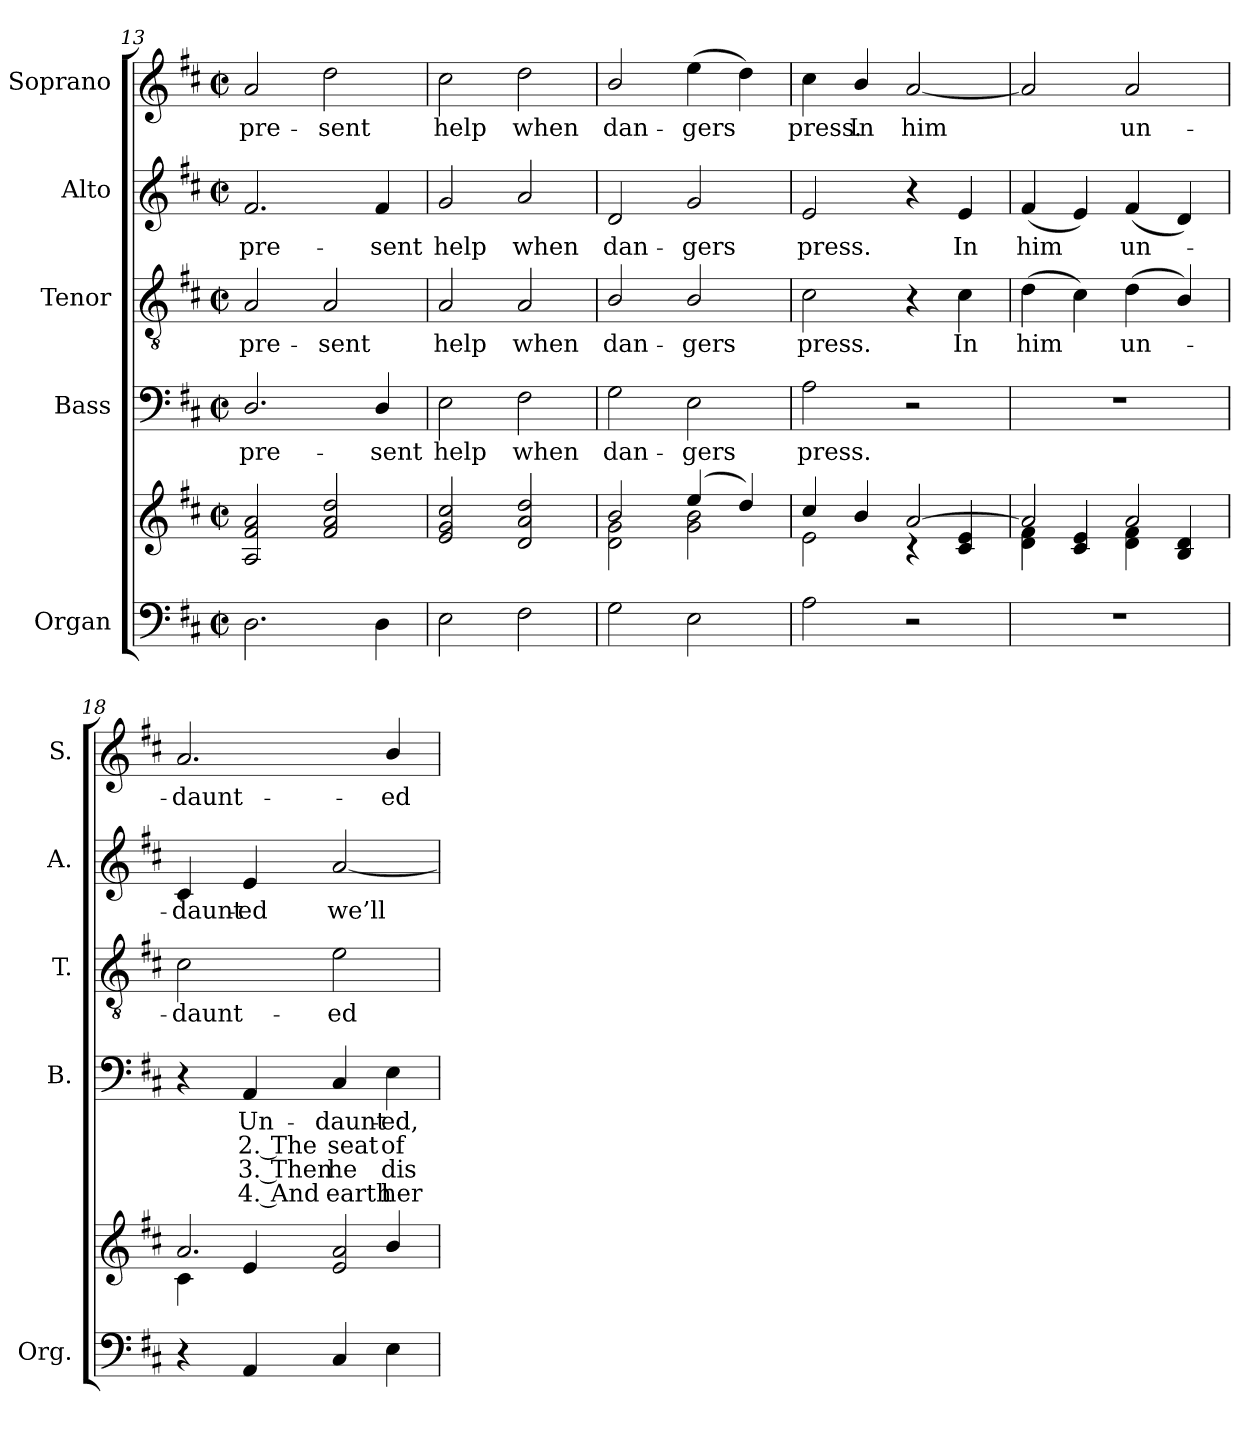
**kern	**kern	**kern	**text	**text	**text	**text	**kern	**text	**kern	**text	**kern	**text
*part5	*part5	*part4	*part4	*part4	*part4	*part4	*part3	*part3	*part2	*part2	*part1	*part1
*staff6	*staff5	*staff4	*staff4	*staff4	*staff4	*staff4	*staff3	*staff3	*staff2	*staff2	*staff1	*staff1
*I"Organ	*	*I"Bass	*	*	*	*	*I"Tenor	*	*I"Alto	*	*I"Soprano	*
*I'Org.	*	*I'B.	*	*	*	*	*I'T.	*	*I'A.	*	*I'S.	*
*clefF4	*clefG2	*clefF4	*	*	*	*	*clefGv2	*	*clefG2	*	*clefG2	*
*	*	*	*	*	*	*	*ITrd7c12	*	*	*	*	*
*k[f#c#]	*k[f#c#]	*k[f#c#]	*	*	*	*	*k[f#c#]	*	*k[f#c#]	*	*k[f#c#]	*
*D:	*D:	*D:	*	*	*	*	*D:	*	*D:	*	*D:	*
*M2/2	*M2/2	*M2/2	*	*	*	*	*M2/2	*	*M2/2	*	*M2/2	*
*met(c|)	*met(c|)	*met(c|)	*	*	*	*	*met(c|)	*	*met(c|)	*	*met(c|)	*
=13	=13	=13	=13	=13	=13	=13	=13	=13	=13	=13	=13	=13
!	!	!	!LO:LY:b:color=#000000	!	!	!	!	!	!	!	!	!
!	!	!	!	!	!	!	!	!LO:LY:b:color=#000000	!	!	!	!
!	!	!	!	!	!	!	!	!	!	!LO:LY:b:color=#000000	!	!
!	!	!	!	!	!	!	!	!	!	!	!	!LO:LY:b:color=#000000
2.Di\	2Ai/ 2f#i 2ai	2.Di/	pre-	.	.	.	2AAi/	pre-	2.f#i/	pre-	2ai/	pre-
!	!	!	!	!	!	!	!	!LO:LY:b:color=#000000	!	!	!	!
!	!	!	!	!	!	!	!	!	!	!	!	!LO:LY:b:color=#000000
.	2f#i/ 2ai 2ddi	.	.	.	.	.	2AAi/	-sent	.	.	2ddi\	-sent
!	!	!	!LO:LY:b:color=#000000	!	!	!	!	!	!	!	!	!
!	!	!	!	!	!	!	!	!	!	!LO:LY:b:color=#000000	!	!
4Di\	.	4Di/	-sent	.	.	.	.	.	4f#i/	-sent	.	.
=14	=14	=14	=14	=14	=14	=14	=14	=14	=14	=14	=14	=14
!	!	!	!LO:LY:b:color=#000000	!	!	!	!	!	!	!	!	!
!	!	!	!	!	!	!	!	!LO:LY:b:color=#000000	!	!	!	!
!	!	!	!	!	!	!	!	!	!	!LO:LY:b:color=#000000	!	!
!	!	!	!	!	!	!	!	!	!	!	!	!LO:LY:b:color=#000000
2Ei\	2ei/ 2gi 2cc#i	2Ei\	help	.	.	.	2AAi/	help	2gi/	help	2cc#i\	help
!	!	!	!LO:LY:b:color=#000000	!	!	!	!	!	!	!	!	!
!	!	!	!	!	!	!	!	!LO:LY:b:color=#000000	!	!	!	!
!	!	!	!	!	!	!	!	!	!	!LO:LY:b:color=#000000	!	!
!	!	!	!	!	!	!	!	!	!	!	!	!LO:LY:b:color=#000000
2F#i\	2di/ 2ai 2ddi	2F#i\	when	.	.	.	2AAi/	when	2ai/	when	2ddi\	when
=15	=15	=15	=15	=15	=15	=15	=15	=15	=15	=15	=15	=15
*	*^	*	*	*	*	*	*	*	*	*	*	*
!	!	!	!	!LO:LY:b:color=#000000	!	!	!	!	!	!	!	!	!
!	!	!	!	!	!	!	!	!	!LO:LY:b:color=#000000	!	!	!	!
!	!	!	!	!	!	!	!	!	!	!	!LO:LY:b:color=#000000	!	!
!	!	!	!	!	!	!	!	!	!	!	!	!	!LO:LY:b:color=#000000
2Gi\	2bi/	2di\ 2gi	2Gi\	dan-	.	.	.	2BBi/	dan-	2di/	dan-	2bi/	dan-
!	!	!	!	!LO:LY:b:color=#000000	!	!	!	!	!	!	!	!	!
!	!	!	!	!	!	!	!	!	!LO:LY:b:color=#000000	!	!	!	!
!	!	!	!	!	!	!	!	!	!	!	!LO:LY:b:color=#000000	!	!
!	!	!	!	!	!	!	!	!	!	!	!	!	!LO:LY:b:color=#000000
2Ei\	(4eei/	2gi\ 2bi	2Ei\	-gers	.	.	.	2BBi/	-gers	2gi/	-gers	(4eei\	-gers
.	4ddi/)	.	.	.	.	.	.	.	.	.	.	4ddi\)	.
!!LO:LB:g=z
=16	=16	=16	=16	=16	=16	=16	=16	=16	=16	=16	=16	=16	=16
!	!	!	!	!LO:LY:b:color=#000000	!	!	!	!	!	!	!	!	!
!	!	!	!	!	!	!	!	!	!LO:LY:b:color=#000000	!	!	!	!
!	!	!	!	!	!	!	!	!	!	!	!LO:LY:b:color=#000000	!	!
!	!	!	!	!	!	!	!	!	!	!	!	!	!LO:LY:b:color=#000000
2Ai\	4cc#i/	2ei\	2Ai\	press.	.	.	.	2C#i\	press.	2ei/	press.	4cc#i\	press.
!	!	!	!	!	!	!	!	!	!	!	!	!	!LO:LY:b:color=#000000
.	4bi/	.	.	.	.	.	.	.	.	.	.	4bi/	In
!	!	!	!	!	!	!	!	!	!	!	!	!	!LO:LY:b:color=#000000
2r	[2ai/	4r	2r	.	.	.	.	4r	.	4r	.	[2ai/	him
!	!	!	!	!	!	!	!	!	!LO:LY:b:color=#000000	!	!	!	!
!	!	!	!	!	!	!	!	!	!	!	!LO:LY:b:color=#000000	!	!
.	.	4c#i/ 4ei	.	.	.	.	.	4C#i\	In	4ei/	In	.	.
=17	=17	=17	=17	=17	=17	=17	=17	=17	=17	=17	=17	=17	=17
!	!	!	!	!	!	!	!	!	!LO:LY:b:color=#000000	!	!	!	!
!	!	!	!	!	!	!	!	!	!	!	!LO:LY:b:color=#000000	!	!
1r	2ai/]	4di\ 4f#i	1r	.	.	.	.	(4Di\	him	(4f#i/	him	2ai/]	.
.	.	4c#i/ 4ei	.	.	.	.	.	4C#i\)	.	4ei/)	.	.	.
!	!	!	!	!	!	!	!	!	!LO:LY:b:color=#000000	!	!	!	!
!	!	!	!	!	!	!	!	!	!	!	!LO:LY:b:color=#000000	!	!
!	!	!	!	!	!	!	!	!	!	!	!	!	!LO:LY:b:color=#000000
.	2ai/	4di\ 4f#i	.	.	.	.	.	(4Di\	un-	(4f#i/	un-	2ai/	un-
.	.	4Bi/ 4di	.	.	.	.	.	4BBi/)	.	4di/)	.	.	.
=18	=18	=18	=18	=18	=18	=18	=18	=18	=18	=18	=18	=18	=18
!	!	!	!	!	!	!	!	!	!LO:LY:b:color=#000000	!	!	!	!
!	!	!	!	!	!	!	!	!	!	!	!LO:LY:b:color=#000000	!	!
!	!	!	!	!	!	!	!	!	!	!	!	!	!LO:LY:b:color=#000000
4r	2.ai/	4c#i\	4r	.	.	.	.	2C#i\	-daunt-	4c#i/	-daunt-	2.ai/	-daunt-
!	!	!	!	!LO:LY:b:color=#000000	!LO:LY:b:color=#000000	!LO:LY:b:color=#000000	!LO:LY:b:color=#000000	!	!	!	!	!	!
!	!	!	!	!	!	!	!	!	!	!	!LO:LY:b:color=#000000	!	!
4AAi/	.	4ei/	4AAi/	Un-	2. The	3. Then	4. And	.	.	4ei/	-ed	.	.
!	!	!	!	!LO:LY:b:color=#000000	!LO:LY:b:color=#000000	!LO:LY:b:color=#000000	!LO:LY:b:color=#000000	!	!	!	!	!	!
!	!	!	!	!	!	!	!	!	!LO:LY:b:color=#000000	!	!	!	!
!	!	!	!	!	!	!	!	!	!	!	!LO:LY:b:color=#000000	!	!
4C#i/	.	2ei/ 2ai	4C#i/	-daunt-	seat	he	earth	2Ei\	-ed	[2ai/	we’ll	.	.
!	!	!	!	!LO:LY:b:color=#000000	!LO:LY:b:color=#000000	!LO:LY:b:color=#000000	!LO:LY:b:color=#000000	!	!	!	!	!	!
!	!	!	!	!	!	!	!	!	!	!	!	!	!LO:LY:b:color=#000000
4Ei\	4bi/	.	4Ei\	-ed,	of	dis-	-her	.	.	.	.	4bi/	-ed
*	*v	*v	*	*	*	*	*	*	*	*	*	*	*
=	=	=	=	=	=	=	=	=	=	=	=	=
*-	*-	*-	*-	*-	*-	*-	*-	*-	*-	*-	*-	*-
